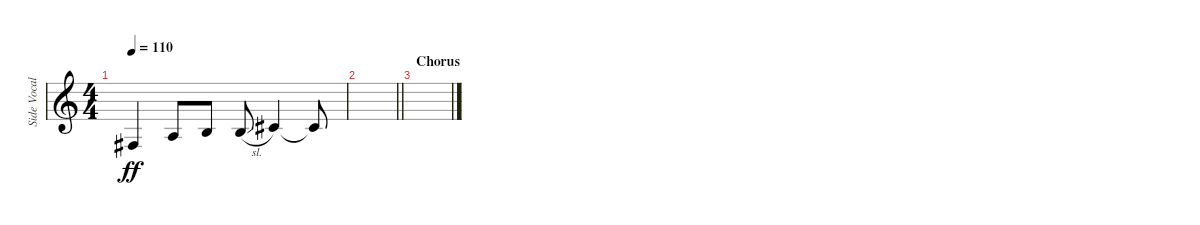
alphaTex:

\track ("Side Vocal" "Side Vocal") {instrument lead8bassandlead}
\staff {score}
\tuning (E4 B3 G3 D3 A2 E2) {hide}
\ts (4 4)
\tempo 110
\clef g2
\ks c
4.4.4{dy ff} 2.3.8 0.2.8 0.2{sl}.8 2.2.4 2.2{t}.8 |
\barLineRight lightlight
|
\section ("" "Chorus")
